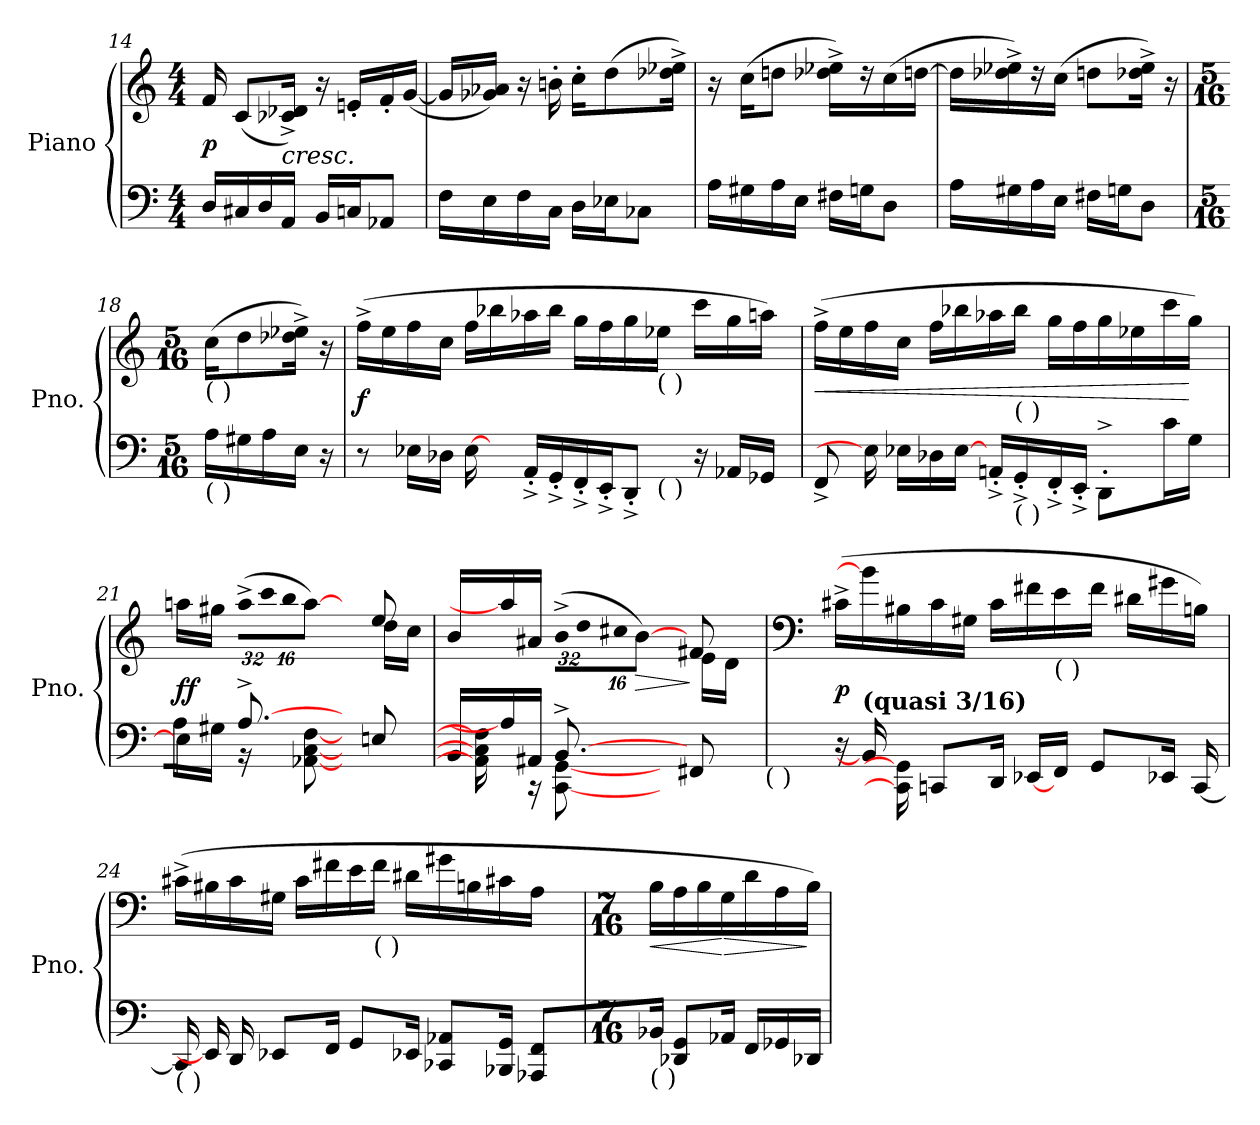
**kern	**kern	**dynam
*part1	*part1	*part1
*staff2	*staff1	*staff1/2
*I"Piano	*	*
*I'Pno.	*	*
!!LO:PB:g=z
*clefF4	*clefG2	*
*k[]	*k[]	*
*C:	*C:	*
*M4/4	*M4/4	*
*MM85	*MM85	*
=14	=14	=14
16Di/LL	16fi/	p
16C#Xi/	(8ci/L	.
16Di/	.	.
!	!LO:TX:b:i:t=cresc.	!
16AAi/JJ	16c-Xi/^ 16d-Xi^Jk)	.
16BBi/LL	16r	.
16Cni/J	16en'i/LL	.
8AA-Xi/J	16f'i/	.
.	([<16gi/JJ	.
=15	=15	=15
16Fi\LL	16gi/LL]	.
16Ei\	16g-Xi/ 16a-XiJJ)	.
16Fi\	16r	.
16Ci\JJ	16bn'i\	.
16Di\LL	16cc'i\KL	.
16E-Xi\J	(8ddi\	.
8C-Xi\J	.	.
.	16dd-Xi\^ 16ee-Xi^Jk)	.
=16	=16	=16
16Ai\LL	16r	.
16G#Xi\	(16cci\KL	.
16Ai\	8ddni\J	.
16Ei\JJ	.	.
16F#Xi\LL	16dd-Xi\^ 16ee-Xi^LL)	.
16Gni\J	16r	.
8Di\J	(16cci\	.
.	[>16ddni\JJ	.
=17	=17	=17
16Ai\LL	16ddi\LL]	.
16G#Xi\	16dd-Xi\^ 16ee-Xi^)	.
16Ai\	16r	.
16Ei\JJ	(16cci\JJ	.
16F#Xi\LL	8ddni\L	.
16Gni\J	.	.
8Di\J	16dd-Xi\^ 16ee-i^Jk)	.
.	16r	.
!!LO:LB:g=z
=18	=18	=18
*M5/16	*M5/16	*
!	!LO:TX:b:t=(  )	!
!LO:TX:b:t=(  )	!	!
16Ai\LL	(16cci\KL	.
16G#Xi\	8ddi\	.
16Ai\	.	.
16Ei\JJ	16dd-Xi\^ 16ee-Xi^Jk)	.
16r	16r	.
=19	=19	=19
*^	*^	*
*	*^	*	*	*
8r	2ryy	2ryy	(16ff^i\LL	2ryy	f
.	.	.	16eei\	.	.
16E-Xi\LL	.	.	16ffi\	.	.
16D-Xi\JJ	.	.	16cci\JJ	.	.
[16E-i\	.	.	16ffi\LL	.	.
16ryy	.	.	16bb-Xi\	.	.
16AA'^i/LL	.	.	16aa-Xi\	.	.
16GG'^i/	.	.	16bb-i\JJ	.	.
16FF'^i/	8.ryy	8ryy	16ggi\LL	8ryy	.
16EE'^i/J	.	.	16ffi\	.	.
8DD'^i/J	.	16ryy	16ggi\	16ryy	.
!	!	!	!LO:TX:b:t=(  )	!	!
!	!LO:TX:b:t=(  )	!	!	!	!
.	4ryy	32ryy	16ee-Xi\JJ	32ryy	.
.	.	256.ryy	.	256ryy	.
.	.	.	.	1024ryy	.
.	.	.	.	8ryy	.
.	.	8ryy	.	.	.
16r	.	.	16ccci\LL	.	.
16AA-Xi/LL	.	.	16ggi\	.	.
.	.	.	.	16ryy	.
.	.	16ryy	.	.	.
16GG-Xi/JJ	.	.	16aani\JJ)	.	.
.	.	.	.	64ryy	.
.	.	64ryy	.	.	.
.	.	.	.	128ryy	.
.	.	128ryy	.	.	.
.	.	.	.	512.ryy	.
.	.	512ryy	.	.	.
=20	=20	=20	=20	=20	=20
!	!	!	!	!	!LO:HP:b
*	*v	*v	*	*	*
8FF^i/	4ryy	(16ff^i\LL	4ryy	<
.	.	16eei\	.	.
16E-i\]	.	16ffi\	.	.
16E-Xi\LL	.	16cci\JJ	.	.
16D-Xi\J	8ryy	16ffi\LL	8ryy	.
[16E-i\J	.	16bb-Xi\	.	.
16AAn'^i/LL	16ryy	16aa-Xi\	16ryy	.
!	!	!LO:TX:b:t=(  )	!	!
!LO:TX:b:t=(  )	!	!	!	!
16GG'^i/	32ryy	16bb-i\JJ	32ryy	.
.	512.ryy	.	512.ryy	.
.	4ryy	.	4ryy	.
16FF'^i/	.	16ggi\LL	.	.
16EE'^i/JJ	.	16ffi\	.	.
8DD'^i\L	.	16ggi\	.	.
.	.	16ee-Xi\	.	.
.	8ryy	.	8ryy	.
16ci\L	.	16ccci\	.	.
16Gi\JJ	.	16ggi\JJ)	.	[
.	64ryy	.	64ryy	.
.	128ryy	.	128ryy	.
.	256ryy	.	256ryy	.
.	1024ryy	.	1024ryy	.
!!LO:LB:g=z	!!
=21	=21	=21	=21	=21
16E-i\J]	16Ai\LL	16aani\LL	4.ryy	ff
16ryy	16G#Xi\JJ	16gg#Xi\JJ	.	.
*	*	*Xbrackettup	*	*
!	!	!LO:N:vis=32	!	!
[8.A^i/	16r	(1024%21aa^i\LLL	.	.
!	!	!LO:N:vis=32	!	!
.	.	1024%21ccci\	.	.
!	!	!LO:N:vis=32	!	!
.	.	512%11bbi\JJ	.	.
.	[8AA-Xi\ [8Ci [8Fi	[8aai\J)	.	.
16ryy	8.ryy	16ryy	.	.
8Ei/	.	8eei/	16ddi\LL	.
.	.	.	16cci\JJ	.
=22	=22	=22	=22	=22
*	*^	*	*	*
16BBi/LL	16AA-i\] 16Ci] 16Fi]	4ryy	16bi/LL	4.ryy	.
16Ai/]	16ryy	.	16aai\J]	.	.
16AA#Xi/JJ	16r	.	16a#Xi/JJ	.	.
!	!	!	!LO:N:vis=32	!	!
[8.BB^i/	[8CCi\ [8GGi	.	(1024%21b^i\LLL	.	.
!	!	!	!LO:N:vis=32	!	!
.	.	.	1024%21ddi\	.	.
!	!	!	!LO:N:vis=32	!	!
.	.	.	512%11cc#Xi\JJ	.	.
!	!	!	!	!	!LO:HP:b
.	.	8ryy	[8bi\J)	.	>
.	8.ryy	.	.	.	.
8FF#Xi/	.	16ryy	8f#Xi/	16ei\LL	]
.	.	32ryy	.	16di\JJ	.
.	.	64ryy	.	.	.
.	.	128...ryy	.	.	.
!	!	!LO:TX:b:t=(  )	!	!	!
.	.	1024ryy	.	.	.
*v	*v	*v	*	*	*
=23	=23	=23	=23
*	*clefF4	*	*
*^	*	*	*
*	*^	*	*	*
*v	*v	*v	*	*	*
16r	(16c#X^i\LL	4ryy	p
!LO:TX:a:B:t=(quasi 3/16)	!	!	!
16BBi/]	16bi\J]	.	.
16CCi\] 16GGi]	16B#Xi\	.	.
8CCni/L	16c#i\	.	.
.	16G#Xi\JJ	8ryy	.
16DDi/Jk	16c#i\LL	.	.
[16EE-Xi/L	16f#Xi\	16ryy	.
!	!LO:TX:b:t=(  )	!	!
16FFi/Jk	16ei\	32ryy	.
.	.	512ryy	.
.	.	4ryy	.
8GGi/L	16f#i\JJ	.	.
.	16d#Xi\LL	.	.
16EE-Xi/Jk	16g#Xi\	.	.
[<16CCi/LL	16Bni\JJ)	.	.
.	.	64...ryy	.
!!LO:LB:g=z	!!
=24	=24	=24	=24
!LO:TX:b:t=(  )	!	!	!
16CCi/]	(16c#X^i\LL	4ryy	.
16EE-i/L]	16B#Xi\	.	.
16DDi/JJ	16c#i\	.	.
8EE-Xi/L	16G#Xi\JJ	.	.
.	16c#i\LL	8ryy	.
16FFi/Jk	16f#Xi\	.	.
8GGi/L	16ei\	16ryy	.
!	!LO:TX:b:t=(  )	!	!
.	16f#i\JJ	32ryy	.
.	.	512ryy	.
.	.	4ryy	.
16EE-Xi/Jk	16d#Xi\LL	.	.
8CC-Xi/ 8AA-XiL	16g#Xi\	.	.
.	16Bni\	.	.
16BBB-Xi/ 16GGiJk	16c#Xi\	.	.
.	.	8ryy	.
8AAA-Xi/ 8FFiL	16Ai\JJ	.	.
.	16ryy	.	.
.	.	64...ryy	.
*	*v	*v	*
=25	=25	=25
*M7/16	*M7/16	*
*	*^	*
!	!LO:TX:b:t=(  )	!	!
!LO:TX:b:t=(  )	!	!	!
!	!	!	!LO:HP:b
*	*v	*v	*
16BB-Xi/Jk	16Bi\LL	<
8DD-Xi/ 8GGiL	16Ai\	.
.	16Bi\	.
!	!	!LO:HP:n=1:b
16AA-Xi/Jk	16Gi\	[ >
16FFi/LL	16di\	.
16GG-Xi/	16Ai\	.
16DD-Xi/JJ	16Bi\JJ)	]
=	=	=
*-	*-	*-
